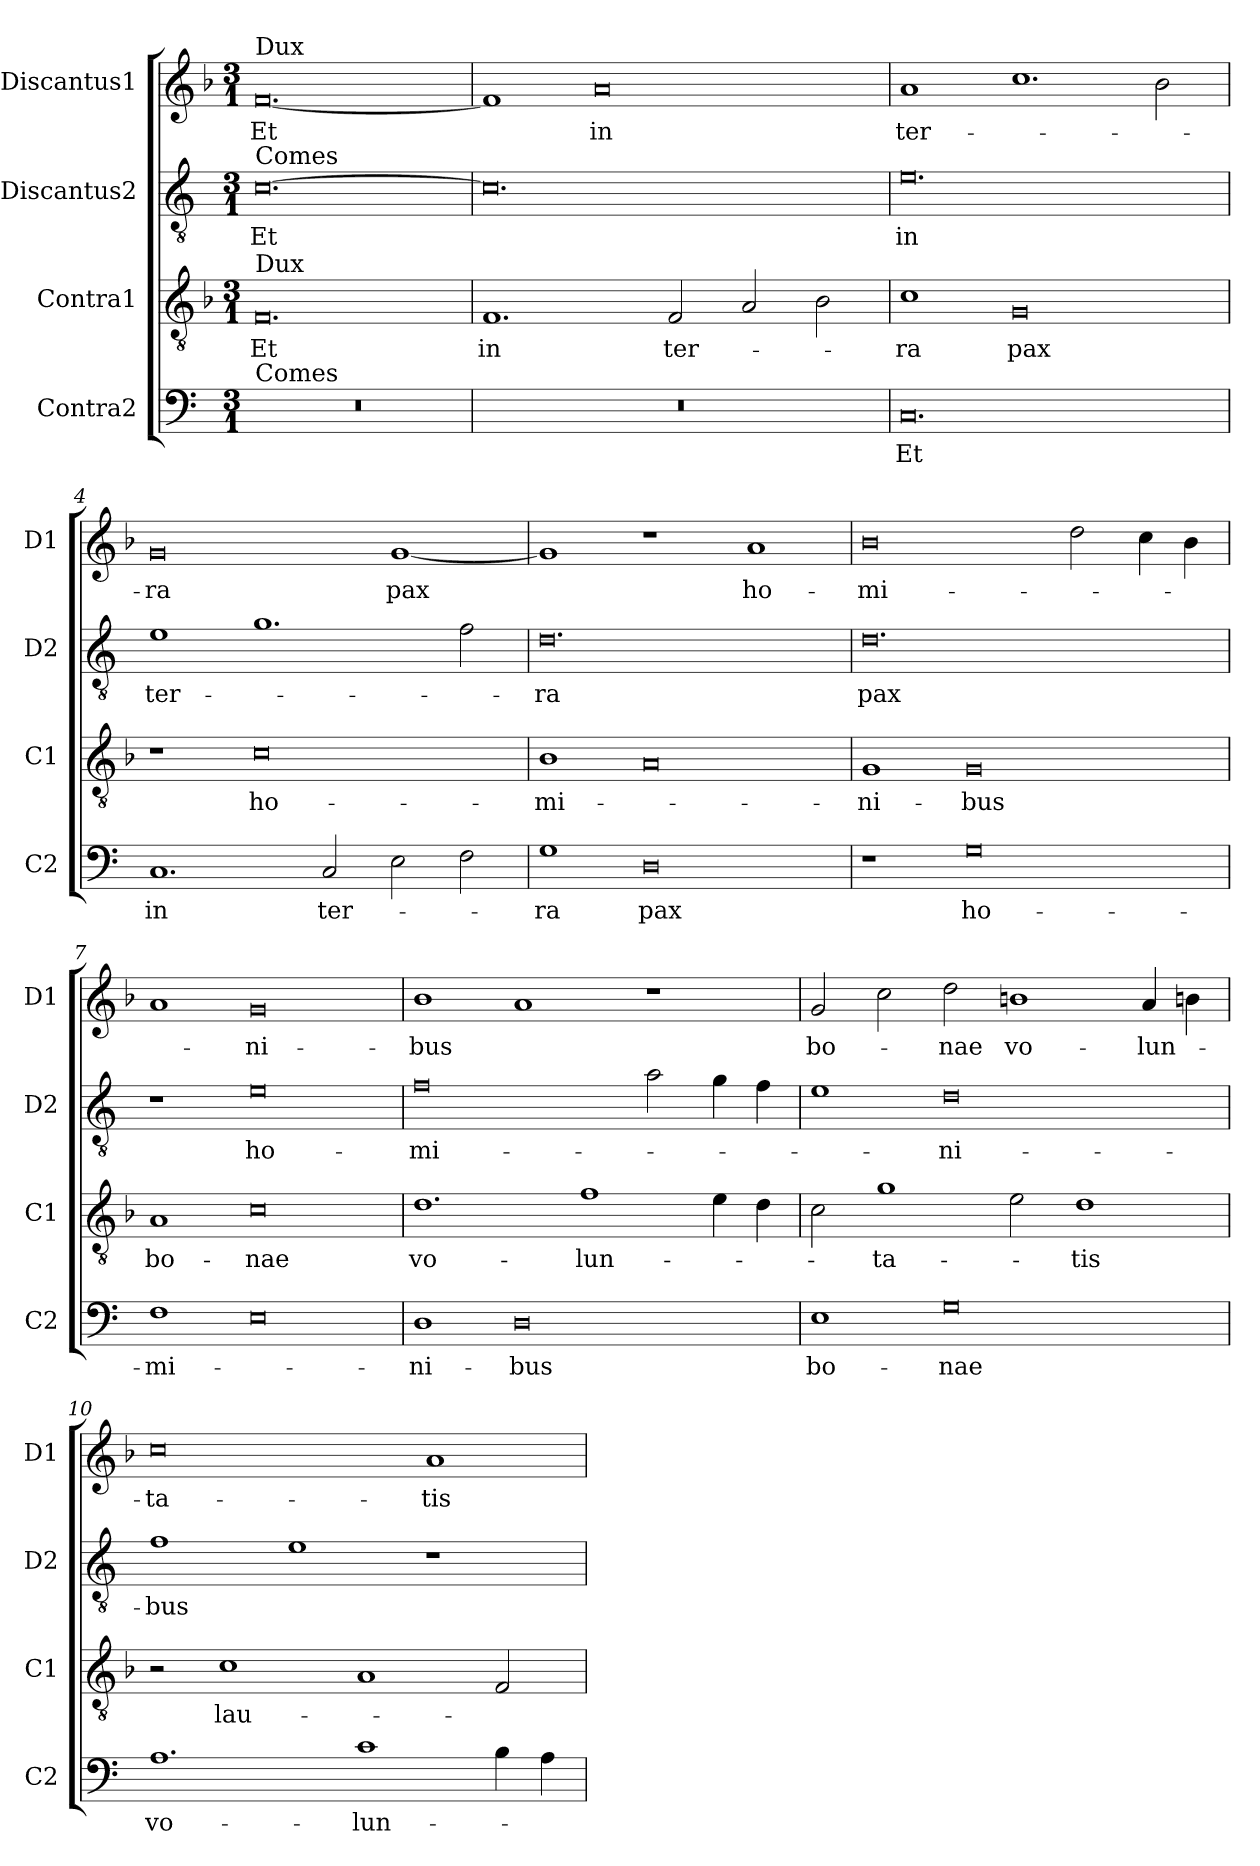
**kern	**text	**kern	**text	**kern	**text	**kern	**text
*part4	*part4	*part3	*part3	*part2	*part2	*part1	*part1
*staff4	*staff4	*staff3	*staff3	*staff2	*staff2	*staff1	*staff1
*I"Contra2	*	*I"Contra1	*	*I"Discantus2	*	*I"Discantus1	*
*I'C2	*	*I'C1	*	*I'D2	*	*I'D1	*
*clefF4	*	*clefGv2	*	*clefGv2	*	*clefG2	*
*k[]	*	*k[b-]	*	*k[]	*	*k[b-]	*
*M3/1	*	*M3/1	*	*M3/1	*	*M3/1	*
=1	=1	=1	=1	=1	=1	=1	=1
!	!	!	!	!	!	!LO:TX:a:t=Dux	!
!	!	!	!	!LO:TX:a:t=Comes	!	!	!
!	!	!LO:TX:a:t=Dux	!	!	!	!	!
!LO:TX:a:t=Comes	!	!	!	!	!	!	!
0.r	.	0.F	Et	[0.c	Et	[0.f	Et
=2	=2	=2	=2	=2	=2	=2	=2
0.r	.	1.F	in	0.c]	.	1f]	.
.	.	.	.	.	.	0a	in
.	.	2F/	ter-	.	.	.	.
.	.	2A/	.	.	.	.	.
.	.	2B-\	.	.	.	.	.
=3	=3	=3	=3	=3	=3	=3	=3
0.C	Et	1c	-ra	0.e	in	1a	ter-
.	.	0G	pax	.	.	1.cc	.
.	.	.	.	.	.	2b-\	.
=4	=4	=4	=4	=4	=4	=4	=4
1.C	in	1r	.	1e	ter-	0g	-ra
.	.	0c	ho-	1.g	.	.	.
2C/	ter-	.	.	.	.	.	.
2E\	.	.	.	.	.	[1g	pax
2F\	.	.	.	2f\	.	.	.
=5	=5	=5	=5	=5	=5	=5	=5
1G	-ra	1B-	-mi-	0.d	-ra	1g]	.
0D	pax	0A	.	.	.	1r	.
.	.	.	.	.	.	1a	ho-
=6	=6	=6	=6	=6	=6	=6	=6
1r	.	1G	-ni-	0.d	pax	0b-	-mi-
0G	ho-	0G	-bus	.	.	.	.
.	.	.	.	.	.	2dd\	.
.	.	.	.	.	.	4cc\	.
.	.	.	.	.	.	4b-\	.
=7	=7	=7	=7	=7	=7	=7	=7
1F	-mi-	1A	bo-	1r	.	1a	.
0E	.	0c	-nae	0e	ho-	0g	-ni-
=8	=8	=8	=8	=8	=8	=8	=8
1D	-ni-	1.d	vo-	0f	-mi-	1b-	-bus
0D	-bus	.	.	.	.	1a	.
.	.	1f	-lun-	.	.	.	.
.	.	.	.	2a\	.	1r	.
.	.	4e\	.	4g\	.	.	.
.	.	4d\	.	4f\	.	.	.
=9	=9	=9	=9	=9	=9	=9	=9
1E	bo-	2c\	.	1e	.	2g/	bo-
.	.	1g	-ta-	.	.	2cc\	.
0G	-nae	.	.	0d	-ni-	2dd\	-nae
.	.	2e\	.	.	.	1bn	vo-
.	.	1d	-tis	.	.	.	.
.	.	.	.	.	.	4a/	-lun-
.	.	.	.	.	.	4bn\	.
=10	=10	=10	=10	=10	=10	=10	=10
1.A	vo-	2r	.	1f	-bus	0cc	-ta-
.	.	1c	lau-	.	.	.	.
.	.	.	.	1e	.	.	.
1c	-lun-	1A	.	.	.	.	.
.	.	.	.	1r	.	1a	-tis
4B\	.	2F/	.	.	.	.	.
4A\	.	.	.	.	.	.	.
=	=	=	=	=	=	=	=
*-	*-	*-	*-	*-	*-	*-	*-
